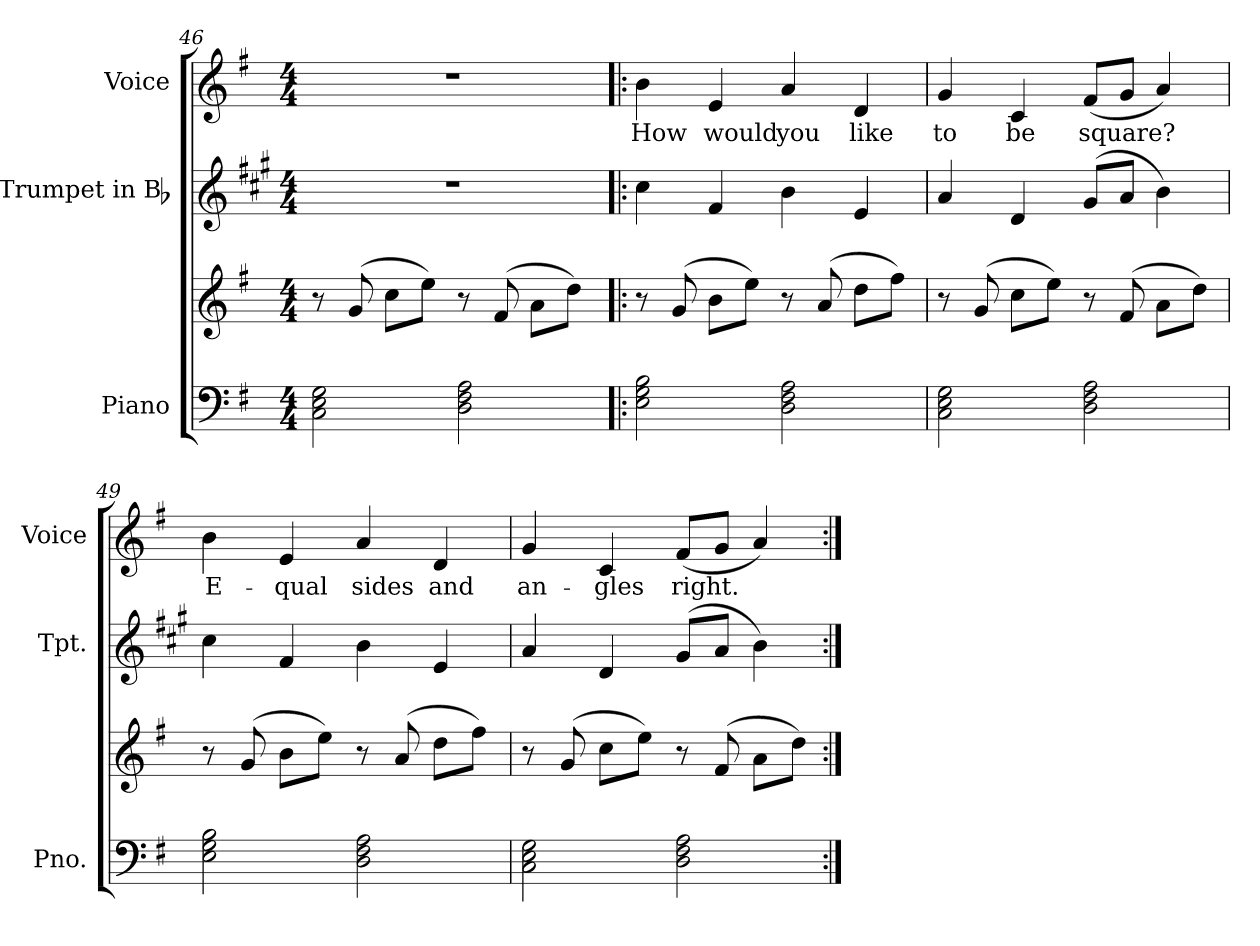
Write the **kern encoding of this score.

**kern	**kern	**kern	**kern	**text
*part3	*part3	*part2	*part1	*part1
*staff4	*staff3	*staff2	*staff1	*staff1
*I"Piano	*	*I"Trumpet in Bb	*I"Voice	*
*I'Pno.	*	*I'Tpt.	*I'Voice	*
*clefF4	*clefG2	*clefG2	*clefG2	*
*	*	*ITrd1c2	*	*
*k[f#]	*k[f#]	*k[f#]	*k[f#]	*
*G:	*G:	*G:	*G:	*
*M4/4	*M4/4	*M4/4	*M4/4	*
=46	=46	=46	=46	=46
2Ci\ 2Ei 2Gi	8r	1r	1r	.
.	(8gi/	.	.	.
.	8cci\L	.	.	.
.	8eei\J)	.	.	.
2Di\ 2F#i 2Ai	8r	.	.	.
.	(8f#i/	.	.	.
.	8ai\L	.	.	.
.	8ddi\J)	.	.	.
!!LO:LB:g=z
=47!|:	=47!|:	=47!|:	=47!|:	=47!|:
!	!	!	!	!LO:LY:b:color=#000000
2Ei\ 2Gi 2Bi	8r	4bi\	4bi\	How
.	(8gi/	.	.	.
!	!	!	!	!LO:LY:b:color=#000000
.	8bi\L	4ei/	4ei/	would
.	8eei\J)	.	.	.
!	!	!	!	!LO:LY:b:color=#000000
2Di\ 2F#i 2Ai	8r	4ai\	4ai/	you
.	(8ai/	.	.	.
!	!	!	!	!LO:LY:b:color=#000000
.	8ddi\L	4di/	4di/	like
.	8ff#i\J)	.	.	.
=48	=48	=48	=48	=48
!	!	!	!	!LO:LY:b:color=#000000
2Ci\ 2Ei 2Gi	8r	4gi/	4gi/	to
.	(8gi/	.	.	.
!	!	!	!	!LO:LY:b:color=#000000
.	8cci\L	4ci/	4ci/	be
.	8eei\J)	.	.	.
!	!	!	!	!LO:LY:b:color=#000000
2Di\ 2F#i 2Ai	8r	(8f#i/L	(8f#i/L	square?
.	(8f#i/	8gi/J	8gi/J	.
.	8ai\L	4ai\)	4ai/)	.
.	8ddi\J)	.	.	.
=49	=49	=49	=49	=49
!	!	!	!	!LO:LY:b:color=#000000
2Ei\ 2Gi 2Bi	8r	4bi\	4bi\	E-
.	(8gi/	.	.	.
!	!	!	!	!LO:LY:b:color=#000000
.	8bi\L	4ei/	4ei/	-qual
.	8eei\J)	.	.	.
!	!	!	!	!LO:LY:b:color=#000000
2Di\ 2F#i 2Ai	8r	4ai\	4ai/	sides
.	(8ai/	.	.	.
!	!	!	!	!LO:LY:b:color=#000000
.	8ddi\L	4di/	4di/	and
.	8ff#i\J)	.	.	.
=50	=50	=50	=50	=50
!	!	!	!	!LO:LY:b:color=#000000
2Ci\ 2Ei 2Gi	8r	4gi/	4gi/	an-
.	(8gi/	.	.	.
!	!	!	!	!LO:LY:b:color=#000000
.	8cci\L	4ci/	4ci/	-gles
.	8eei\J)	.	.	.
!	!	!	!	!LO:LY:b:color=#000000
2Di\ 2F#i 2Ai	8r	(8f#i/L	(8f#i/L	right.
.	(8f#i/	8gi/J	8gi/J	.
.	8ai\L	4ai\)	4ai/)	.
.	8ddi\J)	.	.	.
=:|!	=:|!	=:|!	=:|!	=:|!
*-	*-	*-	*-	*-
